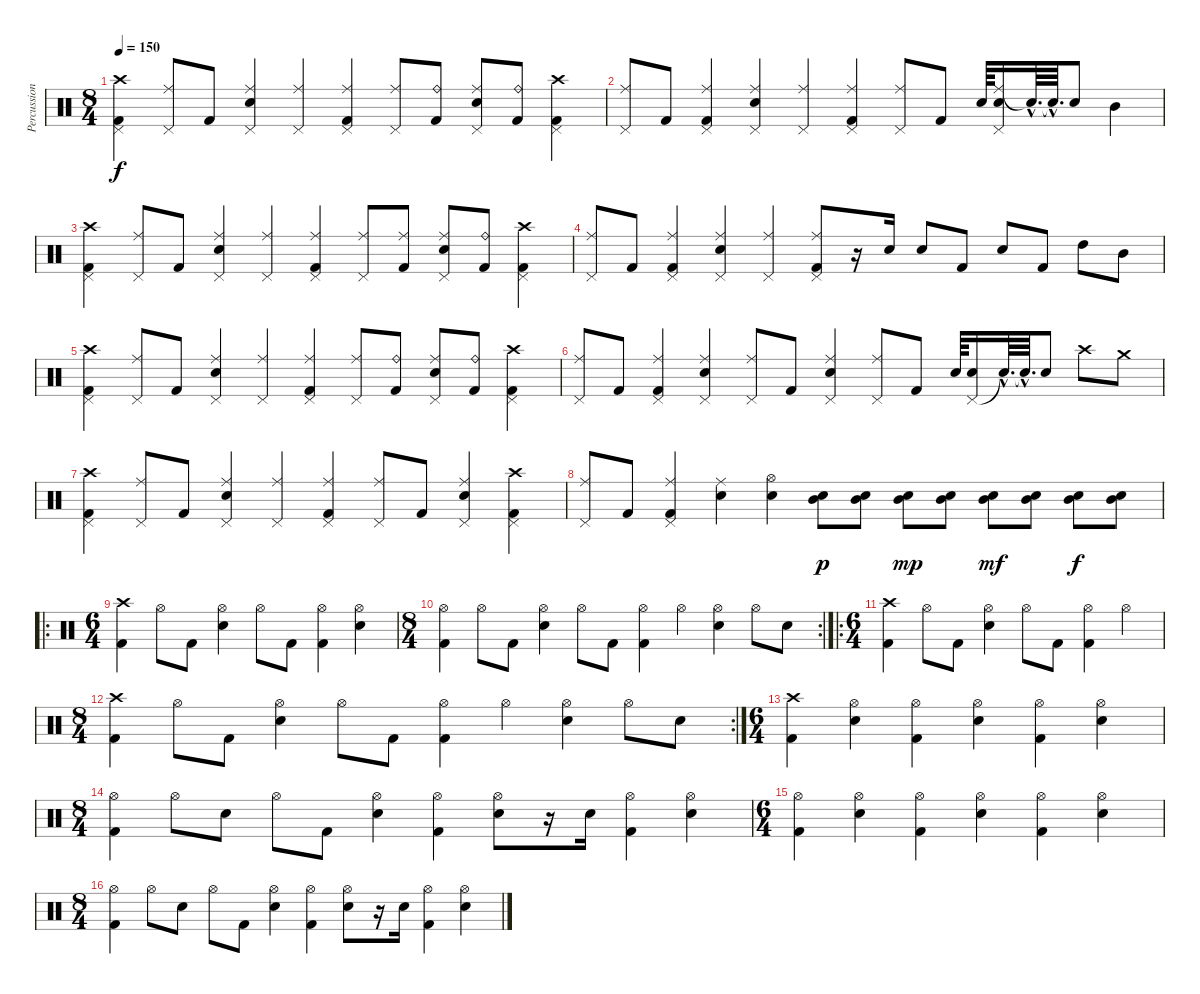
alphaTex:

\track ("Percussion" "Percussion") {instrument percussion}
\staff {score}
\articulation defaults
\ts (8 4)
\tempo 150
\clef neutral
\ks c
("Crash high (hit)" "Pedal Hi-Hat (hit)" "Kick (hit) 2").4{dy f} ("Ride (middle)" "Pedal Hi-Hat (hit)").8 "Kick (hit) 2".8 ("Ride (middle)" "Pedal Hi-Hat (hit)" "Electric Snare (hit)").4 ("Ride (middle)" "Pedal Hi-Hat (hit)").4 ("Ride (middle)" "Pedal Hi-Hat (hit)" "Kick (hit) 2").4 ("Ride (middle)" "Pedal Hi-Hat (hit)").8 ("Ride (bell)" "Kick (hit) 2").8 ("Ride (middle)" "Pedal Hi-Hat (hit)" "Electric Snare (hit)").8 ("Ride (bell)" "Kick (hit) 2").8 ("Crash high (hit)" "Pedal Hi-Hat (hit)" "Kick (hit) 2").4 |
("Ride (middle)" "Pedal Hi-Hat (hit)").8 "Kick (hit) 2".8 ("Ride (middle)" "Pedal Hi-Hat (hit)" "Kick (hit) 2").4 ("Ride (middle)" "Pedal Hi-Hat (hit)" "Electric Snare (hit)").4 ("Ride (middle)" "Pedal Hi-Hat (hit)").4 ("Ride (middle)" "Pedal Hi-Hat (hit)" "Kick (hit) 2").4 ("Ride (middle)" "Pedal Hi-Hat (hit)").8 "Kick (hit) 2".8 "Electric Snare (hit)".64 ("Ride (middle)" "Pedal Hi-Hat (hit)" "Electric Snare (hit)").16 "Snare (hit)"{hac t}.64{d} "Snare (hit)"{hac t}.64{d} "Electric Snare (hit)".8 "Mid Tom (hit)".4 |
("Crash high (hit)" "Pedal Hi-Hat (hit)" "Kick (hit) 2").4 ("Ride (middle)" "Pedal Hi-Hat (hit)").8 "Kick (hit) 2".8 ("Ride (middle)" "Pedal Hi-Hat (hit)" "Electric Snare (hit)").4 ("Ride (middle)" "Pedal Hi-Hat (hit)").4 ("Ride (middle)" "Pedal Hi-Hat (hit)" "Kick (hit) 2").4 ("Ride (middle)" "Pedal Hi-Hat (hit)").8 ("Ride (middle)" "Kick (hit) 2").8 ("Ride (middle)" "Pedal Hi-Hat (hit)" "Electric Snare (hit)").8 ("Ride (bell)" "Kick (hit) 2").8 ("Crash high (hit)" "Pedal Hi-Hat (hit)" "Kick (hit) 2").4 |
("Ride (middle)" "Pedal Hi-Hat (hit)").8 "Kick (hit) 2".8 ("Ride (middle)" "Pedal Hi-Hat (hit)" "Kick (hit) 2").4 ("Ride (middle)" "Pedal Hi-Hat (hit)" "Electric Snare (hit)").4 ("Ride (middle)" "Pedal Hi-Hat (hit)").4 ("Ride (middle)" "Pedal Hi-Hat (hit)" "Kick (hit) 2").8 r.16 "Electric Snare (hit)".16 "Electric Snare (hit)".8 "Kick (hit) 2".8 "Electric Snare (hit)".8 "Kick (hit) 2".8 "High Tom (hit)".8 "Mid Tom (hit)".8 |
("Crash high (hit)" "Pedal Hi-Hat (hit)" "Kick (hit) 2").4 ("Ride (middle)" "Pedal Hi-Hat (hit)").8 "Kick (hit) 2".8 ("Ride (middle)" "Pedal Hi-Hat (hit)" "Electric Snare (hit)").4 ("Ride (middle)" "Pedal Hi-Hat (hit)").4 ("Ride (middle)" "Pedal Hi-Hat (hit)" "Kick (hit) 2").4 ("Ride (middle)" "Pedal Hi-Hat (hit)").8 ("Ride (bell)" "Kick (hit) 2").8 ("Ride (middle)" "Pedal Hi-Hat (hit)" "Electric Snare (hit)").8 ("Ride (bell)" "Kick (hit) 2").8 ("Crash high (hit)" "Pedal Hi-Hat (hit)" "Kick (hit) 2").4 |
("Ride (middle)" "Pedal Hi-Hat (hit)").8 "Kick (hit) 2".8 ("Ride (middle)" "Pedal Hi-Hat (hit)" "Kick (hit) 2").4 ("Ride (middle)" "Pedal Hi-Hat (hit)" "Electric Snare (hit)").4 ("Ride (middle)" "Pedal Hi-Hat (hit)").8 "Kick (hit) 2".8 ("Ride (middle)" "Pedal Hi-Hat (hit)" "Electric Snare (hit)").4 ("Ride (middle)" "Pedal Hi-Hat (hit)").8 "Kick (hit) 2".8 "Electric Snare (hit)".64 ("Pedal Hi-Hat (hit)" "Electric Snare (hit)").16 "Snare (hit)"{hac t}.64{d} "Snare (hit)"{hac t}.64{d} "Electric Snare (hit)".8 "Crash high (hit)".8 "Crash medium (hit)".8 |
("Crash high (hit)" "Pedal Hi-Hat (hit)" "Kick (hit) 2").4 ("Ride (middle)" "Pedal Hi-Hat (hit)").8 "Kick (hit) 2".8 ("Ride (middle)" "Pedal Hi-Hat (hit)" "Electric Snare (hit)").4 ("Ride (middle)" "Pedal Hi-Hat (hit)").4 ("Ride (middle)" "Pedal Hi-Hat (hit)" "Kick (hit) 2").4 ("Ride (middle)" "Pedal Hi-Hat (hit)").8 "Kick (hit) 2".8 ("Ride (middle)" "Pedal Hi-Hat (hit)" "Electric Snare (hit)").4 ("Crash high (hit)" "Pedal Hi-Hat (hit)" "Kick (hit) 2").4 |
("Ride (middle)" "Pedal Hi-Hat (hit)").8 "Kick (hit) 2".8 ("Ride (middle)" "Pedal Hi-Hat (hit)" "Kick (hit) 2").4 ("Ride (middle)" "Electric Snare (hit)").4 ("Hi-Hat (open)" "Electric Snare (hit)").4 ("Mid Tom (hit)" "Electric Snare (hit)").8{dy p} ("Mid Tom (hit)" "Electric Snare (hit)").8 ("Mid Tom (hit)" "Electric Snare (hit)").8{dy mp} ("Mid Tom (hit)" "Electric Snare (hit)").8 ("Mid Tom (hit)" "Electric Snare (hit)").8{dy mf} ("Mid Tom (hit)" "Electric Snare (hit)").8 ("Mid Tom (hit)" "Electric Snare (hit)").8{dy f} ("Mid Tom (hit)" "Electric Snare (hit)").8 |
\ro
\ts (6 4)
("Crash high (hit)" "Kick (hit) 2").4{volume 15} "Hi-Hat (open)".8 "Kick (hit) 2".8 ("Hi-Hat (open)" "Electric Snare (hit)").4 "Hi-Hat (open)".8 "Kick (hit) 2".8 ("Hi-Hat (open)" "Kick (hit) 2").4 ("Hi-Hat (open)" "Electric Snare (hit)").4 |
\rc 2
\ts (8 4)
("Hi-Hat (open)" "Kick (hit) 2").4 "Hi-Hat (open)".8 "Kick (hit) 2".8 ("Hi-Hat (open)" "Electric Snare (hit)").4 "Hi-Hat (open)".8 "Kick (hit) 2".8 ("Hi-Hat (open)" "Kick (hit) 2").4 "Hi-Hat (open)".4 ("Hi-Hat (open)" "Electric Snare (hit)").4 "Hi-Hat (open)".8 "Electric Snare (hit)".8 |
\ro
\ts (6 4)
("Crash high (hit)" "Kick (hit) 2").4 "Hi-Hat (open)".8 "Kick (hit) 2".8 ("Hi-Hat (open)" "Electric Snare (hit)").4 "Hi-Hat (open)".8 "Kick (hit) 2".8 ("Hi-Hat (open)" "Kick (hit) 2").4 "Hi-Hat (open)".4 |
\rc 2
\ts (8 4)
("Crash high (hit)" "Kick (hit) 2").4 "Hi-Hat (open)".8 "Kick (hit) 2".8 ("Hi-Hat (open)" "Electric Snare (hit)").4 "Hi-Hat (open)".8 "Kick (hit) 2".8 ("Hi-Hat (open)" "Kick (hit) 2").4 "Hi-Hat (open)".4 ("Hi-Hat (open)" "Electric Snare (hit)").4 "Hi-Hat (open)".8 "Electric Snare (hit)".8 |
\ts (6 4)
("Crash high (hit)" "Kick (hit) 2").4 ("Hi-Hat (open)" "Electric Snare (hit)").4 ("Hi-Hat (open)" "Kick (hit) 2").4 ("Hi-Hat (open)" "Electric Snare (hit)").4 ("Hi-Hat (open)" "Kick (hit) 2").4 ("Hi-Hat (open)" "Electric Snare (hit)").4 |
\ts (8 4)
("Hi-Hat (open)" "Kick (hit) 2").4 "Hi-Hat (open)".8 "Electric Snare (hit)".8 "Hi-Hat (open)".8 "Kick (hit) 2".8 ("Hi-Hat (open)" "Electric Snare (hit)").4 ("Hi-Hat (open)" "Kick (hit) 2").4 ("Hi-Hat (open)" "Electric Snare (hit)").8 r.16 "Electric Snare (hit)".16 ("Hi-Hat (open)" "Kick (hit) 2").4 ("Hi-Hat (open)" "Electric Snare (hit)").4 |
\ts (6 4)
("Hi-Hat (open)" "Kick (hit) 2").4 ("Hi-Hat (open)" "Electric Snare (hit)").4 ("Hi-Hat (open)" "Kick (hit) 2").4 ("Hi-Hat (open)" "Electric Snare (hit)").4 ("Hi-Hat (open)" "Kick (hit) 2").4 ("Hi-Hat (open)" "Electric Snare (hit)").4 |
\ts (8 4)
("Hi-Hat (open)" "Kick (hit) 2").4 "Hi-Hat (open)".8 "Electric Snare (hit)".8 "Hi-Hat (open)".8 "Kick (hit) 2".8 ("Hi-Hat (open)" "Electric Snare (hit)").4 ("Hi-Hat (open)" "Kick (hit) 2").4 ("Hi-Hat (open)" "Electric Snare (hit)").8 r.16 "Electric Snare (hit)".16 ("Hi-Hat (open)" "Kick (hit) 2").4 ("Hi-Hat (open)" "Electric Snare (hit)").4
